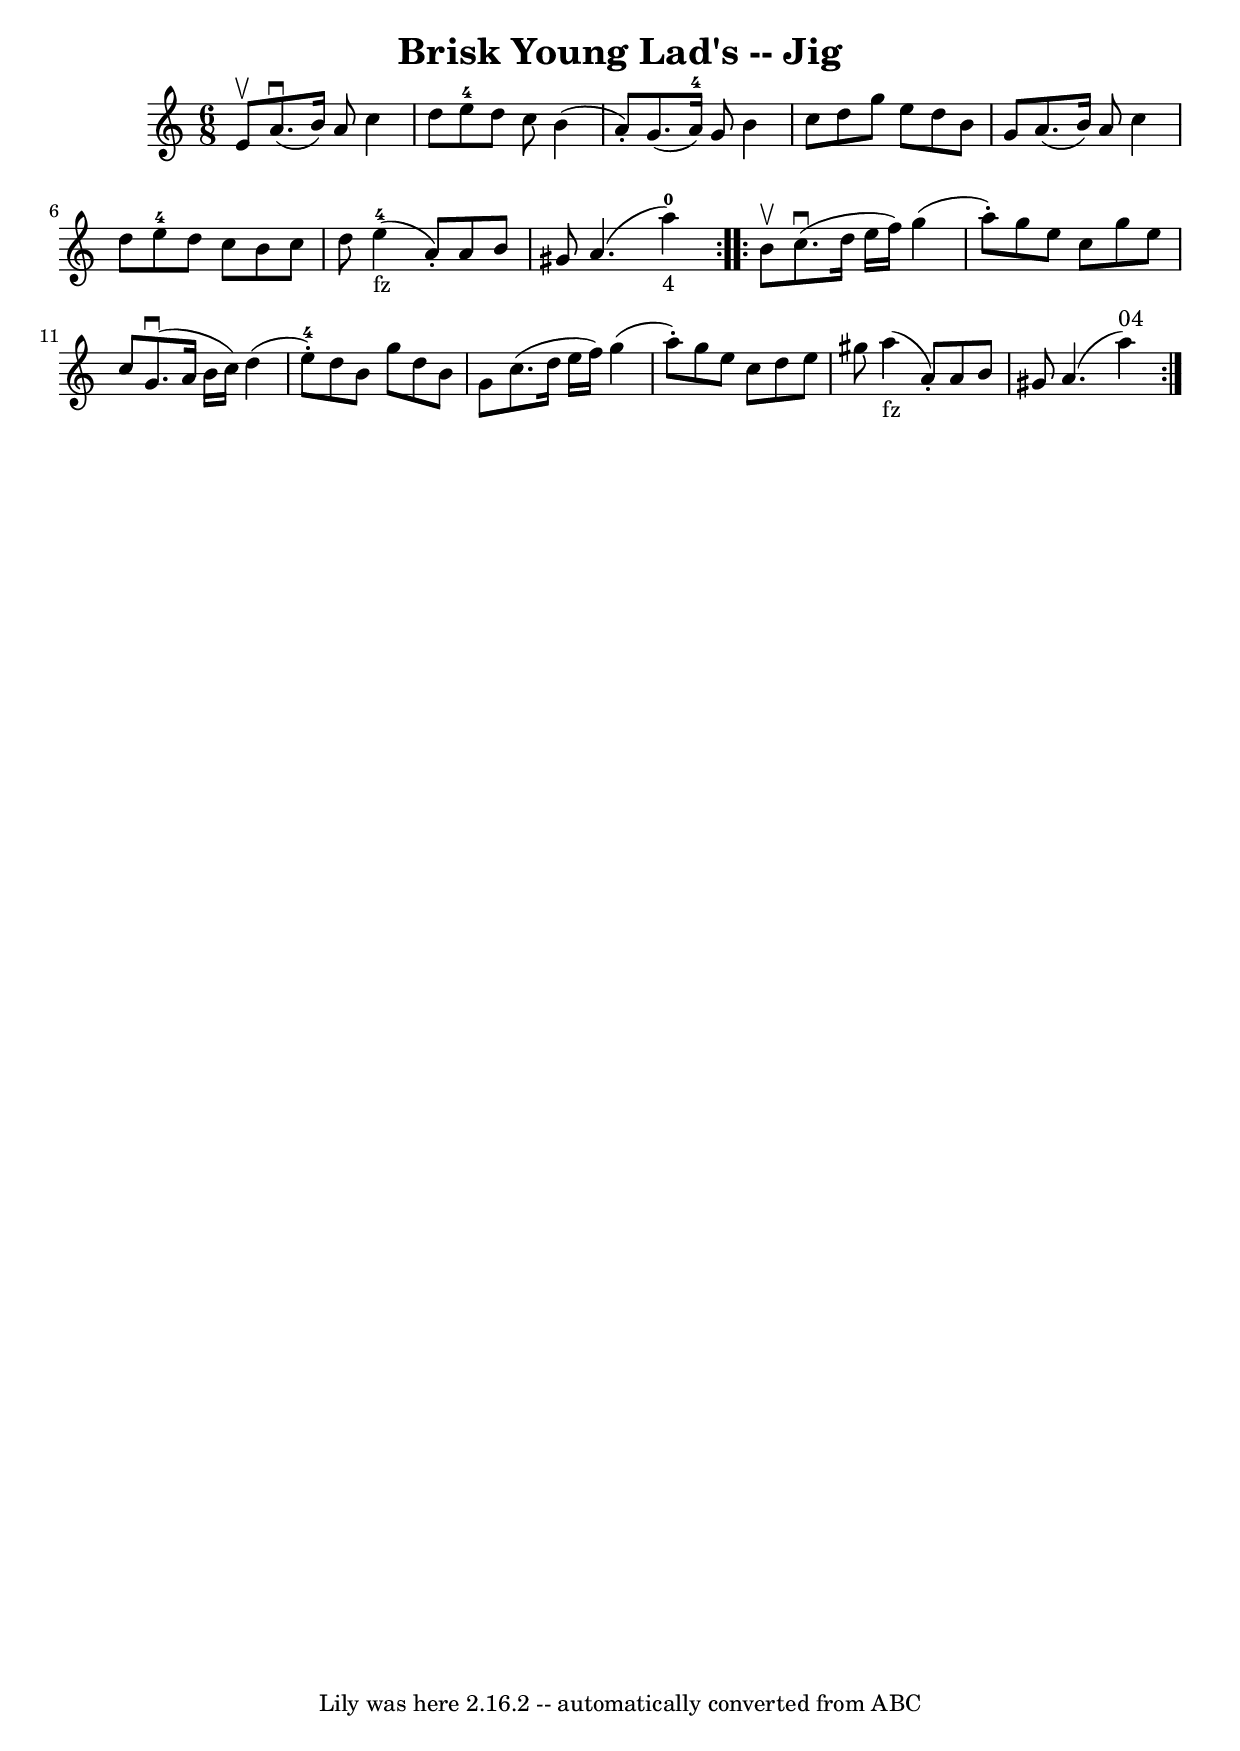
\version "2.16.2"
\include "Mammoth.ily"
\header {
	%% book = "Ryan's Mammoth Collection."
	crossRefNumber = "1"
	footnotes = ""
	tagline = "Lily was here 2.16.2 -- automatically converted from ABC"
	title = "Brisk Young Lad's -- Jig"
}
voicedefault =  {


\repeat volta 2 {
\time 6/8 
\key a \minor e'8^\upbow |
 a'8.^\downbow(b'16)   
a'8 c''4 d''8  |
 e''8-4 d''8 c''8 b'4 (a'8 -.) 
|
 g'8. (a'16-4) g'8 b'4 c''8  |
 d''8 g''8  
 e''8 d''8 b'8 g'8  |
 a'8. (b'16) a'8 c''4    
d''8  |
 e''8-4 d''8 c''8 b'8 c''8 d''8  |
     
e''4_"fz"-4(a'8 -.) a'8 b'8 gis'8  |
 a'4. (a''4 
-0_"4") } \repeat volta 2 { b'8^\upbow |
 c''8.^\downbow(
d''16 e''16 f''16) g''4 (a''8 -.) |
 g''8 e''8    
c''8 g''8 e''8 c''8  |
 g'8.^\downbow(a'16 b'16    
c''16) d''4 (e''8-4-.) |
 d''8 b'8 g''8 d''8    
b'8 g'8  |
 c''8. (d''16 e''16 f''16) g''4 (a''8 
-.) |
 g''8 e''8 c''8 d''8 e''8 gis''8  |
   
a''4_"fz"(a'8 -.) a'8 b'8 gis'8  |
 a'4. (a''4^"04" 
-)   }   
}

\score{
    <<

	\context Staff="default"
	{
	    \voicedefault 
	}

    >>
	\layout {
	}
	\midi {}
}
